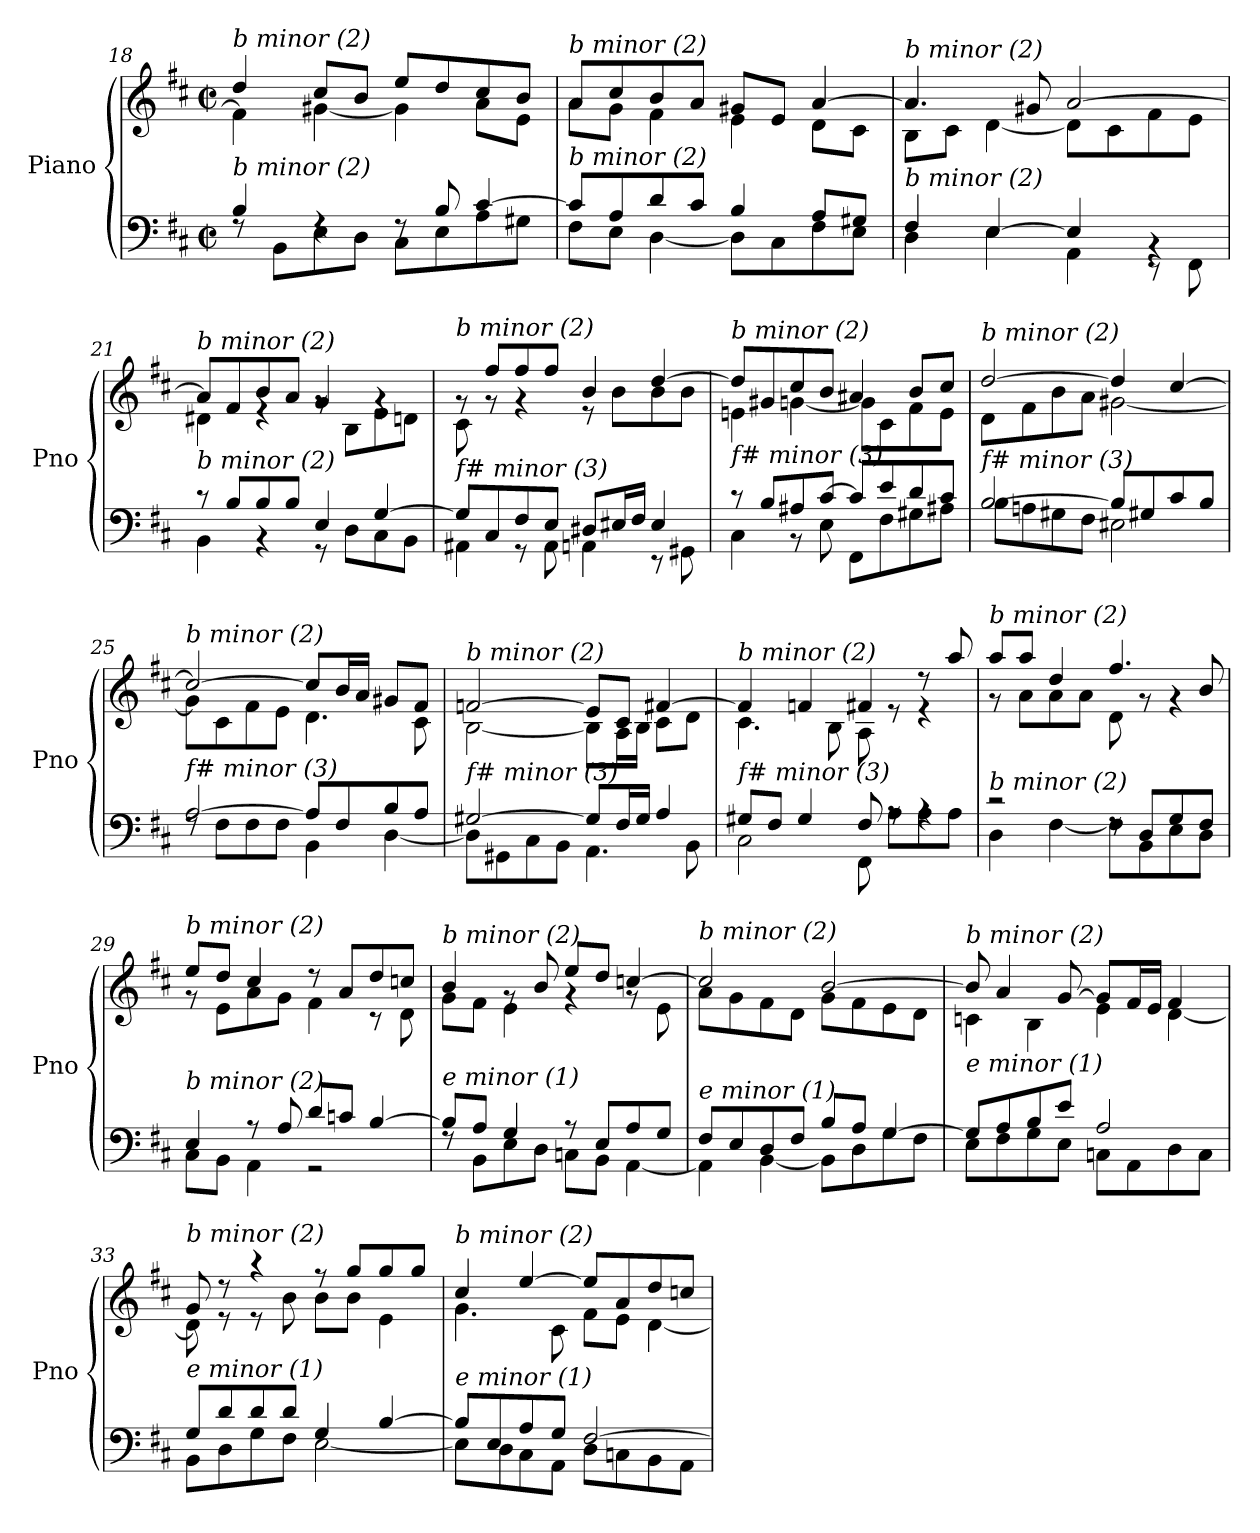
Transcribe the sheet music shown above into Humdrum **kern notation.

**kern	**kern
*part1	*part1
*staff2	*staff1
*I"Piano	*
*I'Pno	*
*clefF4	*clefG2
*k[f#c#]	*k[f#c#]
*M2/2	*M2/2
*met(c|)	*met(c|)
=18	=18
*^	*^
!	!	!LO:TX:i:t=b minor (2)	!
!LO:TX:i:t=b minor (2)	!	!	!
4B/	8rF	4dd/	4f#\]
.	8BB\L	.	.
4rF	8E\	8cc#/L	[4g#X\
.	8D\J	8b/J	.
8rF	8C#\L	8ee/L	4g#\]
8B/	8E\	8dd/	.
[4c#/	8A\	8cc#/	8a\L
.	8G#X\J	8b/J	8e\J
!!LO:LB:g=z	!!
=19	=19	=19	=19
!	!	!LO:TX:i:t=b minor (2)	!
!LO:TX:i:t=b minor (2)	!	!	!
8c#/L]	8F#\L	8a/L	8a\L
8A/	8E\J	8cc#/	8g\J
8d/	[4D\	8b/	4f#\
8c#/J	.	8a/J	.
4B/	8D\L]	8g#X/L	4e\
.	8C#\	8e/J	.
8A/L	8F#\	[4a/	8d\L
8G#X/J	8E\J	.	8c#\J
=20	=20	=20	=20
!	!	!LO:TX:i:t=b minor (2)	!
!LO:TX:i:t=b minor (2)	!	!	!
4F#/	4D\	4.a/]	8B\L
.	.	.	8c#\J
[4E/	4E\	.	[4d\
.	.	8g#X/	.
4E/]	4AA\	[2a/	8d\L]
.	.	.	8c#\
4rBB	8r	.	8f#\
.	8FF#\	.	8e\J
=21	=21	=21	=21
!	!	!LO:TX:i:t=b minor (2)	!
!LO:TX:i:t=b minor (2)	!	!	!
8r	4BB\	8a/L]	4d#X\
8B/L	.	8f#/	.
8B/	4r	8b/	4re
8B/J	.	8a/J	.
4E/	8r	4g/	8rg
.	8D\L	.	8B\L
[4G/	8C#\	4rg	8e\
.	8BB\J	.	8dn\J
=22	=22	=22	=22
!	!	!LO:TX:i:t=b minor (2)	!
!LO:TX:i:t=f# minor (3)	!	!	!
8G/L]	4AA#X\	8rg	8c#\
8C#/	.	8ff#/L	8rg
8F#/	8r	8ff#/	4rg
8E/J	8AA#\	8ff#/J	.
8D#X/L	4AAn\	4b/	8r
16E#X/L	.	.	8b\L
16F#/JJ	.	.	.
4E#/	8r	[4dd/	8b\
.	8GG#X\	.	8b\J
!!LO:PB:g=z	!!
=23	=23	=23	=23
!	!	!LO:TX:i:t=b minor (2)	!
!LO:TX:i:t=f# minor (3)	!	!	!
8r	4C#\	8dd/L]	4en\
8B/L	.	8g#X/	.
8A#X/	8r	8cc#/	[4gn\
[8c#/J	8E\	8b/J	.
8c#/L]	8FF#\L	4a#X/	8g\L]
8e/	8F#\	.	8c#\
8d/	8G#X\	8b/L	8f#\
8c#/J	8A#X\J	8cc#/J	8e\J
=24	=24	=24	=24
!	!	!LO:TX:i:t=b minor (2)	!
!LO:TX:i:t=f# minor (3)	!	!	!
[2B/	8B\L	[2dd/	8d\L
.	8An\	.	8f#\
.	8G#X\	.	8b\
.	8F#\J	.	8a\J
8B/L]	2E#X\	4dd/]	[2g#X\
8G#X/	.	.	.
8c#/	.	[4cc#/	.
8B/J	.	.	.
=25	=25	=25	=25
!	!	!LO:TX:i:t=b minor (2)	!
!LO:TX:i:t=f# minor (3)	!	!	!
[2A/	8rF	2cc#/_	8g#\L]
.	8F#\L	.	8c#\
.	8F#\	.	8f#\
.	8F#\J	.	8e\J
8A/L]	4BB\	8cc#/L]	4.d\
8F#/	.	16b/L	.
.	.	16a/JJ	.
8B/	[4D\	8g#X/L	.
8A/J	.	8f#/J	8c#\
=26	=26	=26	=26
!	!	!LO:TX:i:t=b minor (2)	!
!LO:TX:i:t=f# minor (3)	!	!	!
[2G#X/	8D\L]	[2fni/	[2B\
.	8GG#X\	.	.
.	8C#\	.	.
.	8BB\J	.	.
8G#/L]	4.AA\	8e#/L]	8B\L]
16F#/L	.	8c#/J	16A\L
16G#/JJ	.	.	16B\JJ
4A/	.	[4f#/	8c#\L
.	8BB\	.	8d\J
!!LO:LB:g=z	!!
=27	=27	=27	=27
!	!	!LO:TX:i:t=b minor (2)	!
!LO:TX:i:t=f# minor (3)	!	!	!
8G#X/L	2C#\	4f#/]	4.c#\
8F#/J	.	.	.
4G#/	.	4fni/	.
.	.	.	8B\
8F#/	8FF#\	4f#/	8A\
8rA	8A\L	.	8re
4rA	8A\	8r	4re
.	8A\J	8aa/	.
=28	=28	=28	=28
!	!	!LO:TX:i:t=b minor (2)	!
!LO:TX:i:t=b minor (2)	!	!	!
2r	4D\	8aa/L	8r
.	.	8aa/J	8a\L
.	[4F#\	4dd/	8a\
.	.	.	8a\J
8rF	8F#\L]	4.ff#/	8d\
8D/L	8BB\	.	8rg
8G/	8E\	.	4rg
8F#/J	8D\J	8b/	.
=29	=29	=29	=29
!	!	!LO:TX:i:t=b minor (2)	!
!LO:TX:i:t=b minor (2)	!	!	!
4E/	8C#\L	8ee/L	8rg
.	8BB\J	8dd/J	8e\L
8r	4AA\	4cc#/	8a\
8A/	.	.	8g\J
8d/L	2r	8r	4f#\
8cn/J	.	8a/L	.
[4B/	.	8dd/	8r
.	.	8ccn/J	8d\
=30	=30	=30	=30
!	!	!LO:TX:i:t=b minor (2)	!
!LO:TX:i:t=e minor (1)	!	!	!
8B/L]	8rF	4b/	8g\L
8A/J	8BB\L	.	8f#\J
4G/	8E\	8rg	4e\
.	8D\J	8b/	.
8r	8Cn\L	8ee/L	4rg
8E/L	8BB\J	8dd/J	.
8A/	[4AA\	[4ccn/	8rg
8G/J	.	.	8e\
=31	=31	=31	=31
!	!	!LO:TX:i:t=b minor (2)	!
!LO:TX:i:t=e minor (1)	!	!	!
8F#/L	4AA\]	2cc/]	8a\L
8E/	.	.	8g\
8D/	[4BB\	.	8f#\
8F#/J	.	.	8d\J
8B/L	8BB\L]	[2b/	8g\L
8A/J	8D\	.	8f#\
[4G/	8G\	.	8e\
.	8F#\J	.	8d\J
!!LO:LB:g=z	!!
=32	=32	=32	=32
!	!	!LO:TX:i:t=b minor (2)	!
!LO:TX:i:t=e minor (1)	!	!	!
8G/L]	8E\L	8b/]	4cn\
8A/	8F#\	4a/	.
8B/	8G\	.	4B\
8e/J	8E\J	[8g/	.
2A/	8Cn\L	8g/L]	4e\
.	8AA\	16f#/L	.
.	.	16e/JJ	.
.	8D\	4f#/	[4d\
.	8C\J	.	.
=33	=33	=33	=33
!	!	!LO:TX:i:t=b minor (2)	!
!LO:TX:i:t=e minor (1)	!	!	!
8G/L	8BB\L	8g/	8d\]
8d/	8D\	8r	8r
8d/	8G\	4r	8r
8d/J	8F#\J	.	8b\
4G/	[2E\	8r	8b\L
.	.	8gg/L	8b\J
[4B/	.	8gg/	4e\
.	.	8gg/J	.
=34	=34	=34	=34
!	!	!LO:TX:i:t=b minor (2)	!
!LO:TX:i:t=e minor (1)	!	!	!
8B/L]	8E\L]	4cc#/	4.g\
8E/	8D\	.	.
8A/	8C#\	[4ee/	.
8G/J	8AA\J	.	8c#\
[2F#/	8D\L	8ee/L]	8f#\L
.	8Cn\	8a/	8e\J
.	8BB\	8dd/	[4d\
.	8AA\J	8ccn/J	.
*v	*v	*	*
*	*v	*v
=	=
*-	*-
